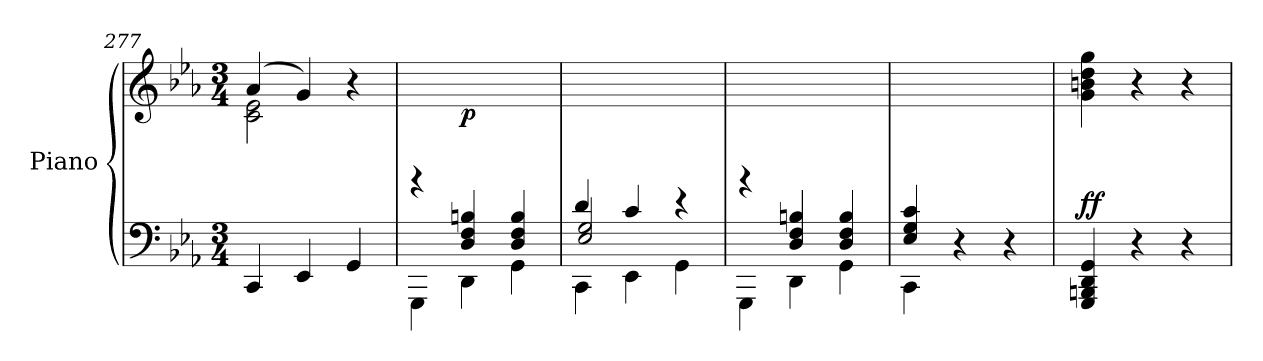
**kern	**kern	**dynam
*part1	*part1	*part1
*staff2	*staff1	*staff1/2
*I"Piano	*	*
*I'Pno	*	*
*clefF4	*clefG2	*
*k[b-e-a-]	*k[b-e-a-]	*
*M3/4	*M3/4	*
=277	=277	=277
*	*^	*
4CC/	(4a-/	2c\ 2e-\	.
4EE-/	4g/)	.	.
4GG/	4r	4ryy	.
*	*v	*v	*
=278	=278	=278
*^	*	*
4ryy	4GGG\	4rEE	.
!	!	!	!LO:DY:b
4D/ 4F/ 4Bn/	4DD\	2ryy	p
4D/ 4F/ 4B/	4GG\	.	.
=279	=279	=279	=279
*	*^	*	*
4d/	2E-/ 2G/	4CC\	2ryy	.
4c/	.	4EE-\	.	.
4ryy	4ryy	4GG\	4rAAA	.
*	*v	*v	*	*
=280	=280	=280	=280
4ryy	4GGG\	4rEE	.
4D/ 4F/ 4Bn/	4DD\	2ryy	.
4D/ 4F/ 4B/	4GG\	.	.
=281	=281	=281	=281
4E-/ 4G/ 4c/	4CC\	4ryy	.
2ryy	4r	2ryy	.
.	4r	.	.
!!LO:LB:g=z
=282	=282	=282	=282
!	!	!	!LO:DY:a=2
*v	*v	*	*
4GGG/ 4BBBn/ 4DD/ 4GG/	4g\ 4bn\ 4dd\ 4gg\	ff
4r	4r	.
4r	4r	.
=	=	=
*-	*-	*-
